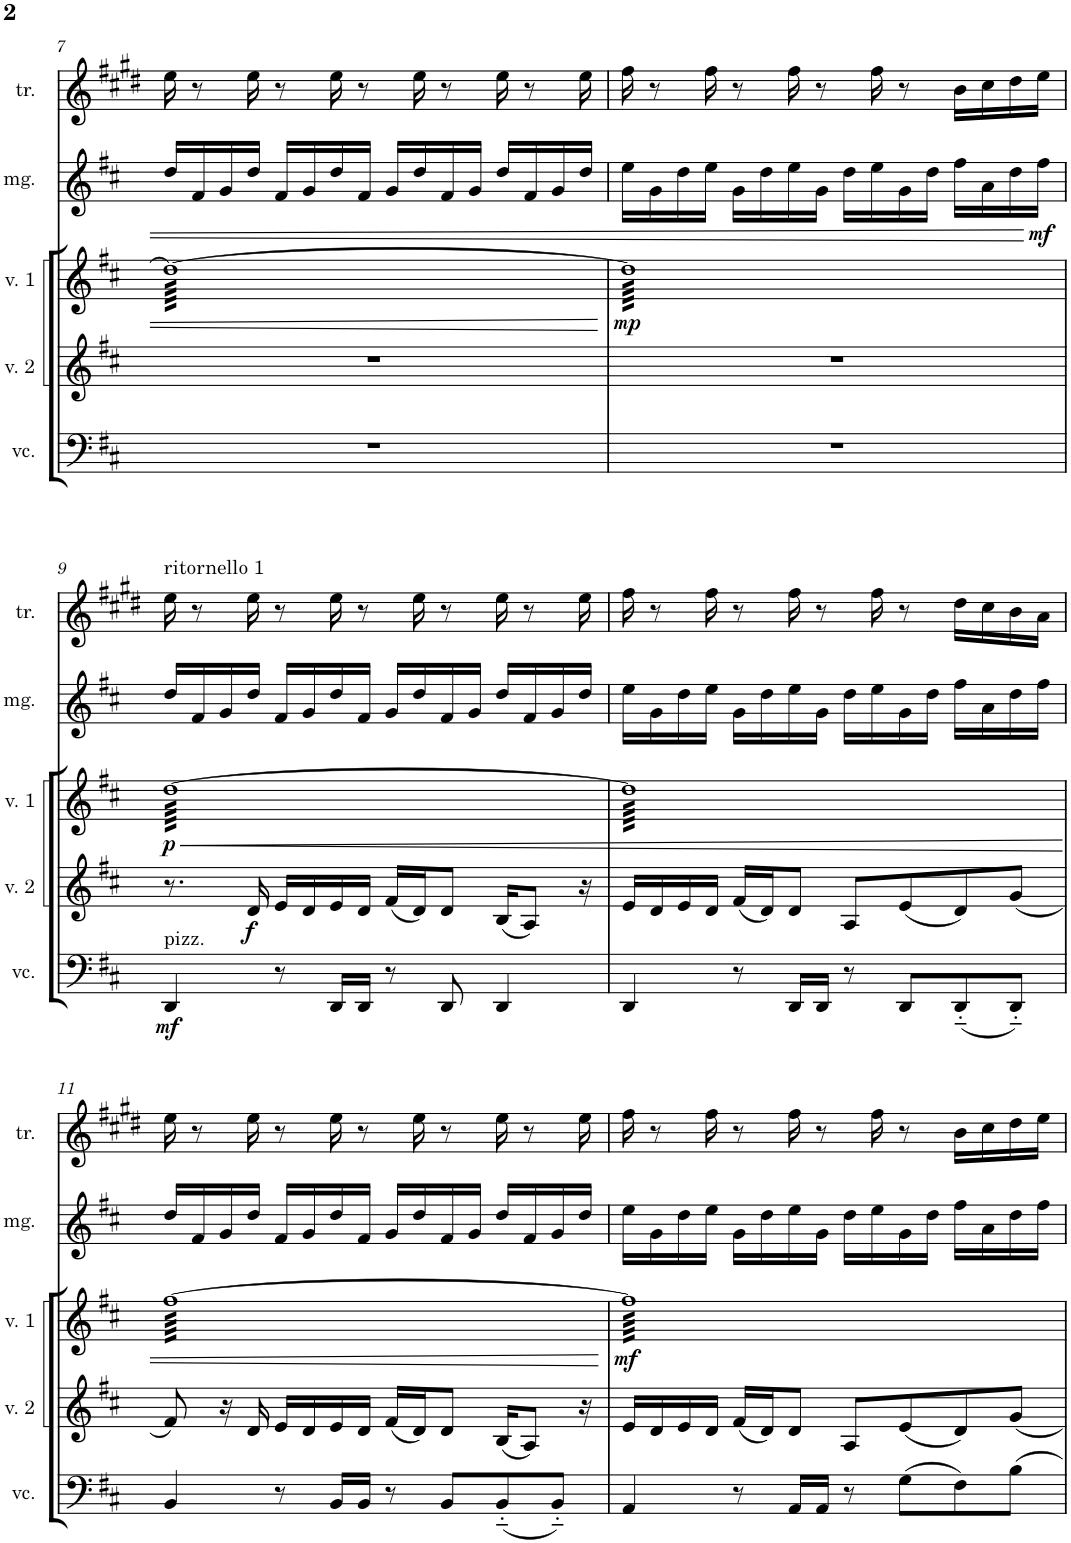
**kern	**dynam	**kern	**dynam	**kern	**dynam	**kern	**dynam	**kern
*part5	*part5	*part4	*part4	*part3	*part3	*part2	*part2	*part1
*staff5	*staff5	*staff4	*staff4	*staff3	*staff3	*staff2	*staff2	*staff1
*I"violoncello	*	*I"violino 2	*	*I"violino 1	*	*I"moog	*	*I"tromba
*I'vc.	*	*I'v. 2	*	*I'v. 1	*	*I'mg.	*	*I'tr.
!!LO:PB:g=z
*clefF4	*	*clefG2	*	*clefG2	*	*clefG2	*	*clefG2
*	*	*	*	*	*	*	*	*Trd1c2
*k[f#c#]	*	*k[f#c#]	*	*k[f#c#]	*	*k[f#c#]	*	*k[f#c#g#d#]
*M4/4	*	*M4/4	*	*M4/4	*	*M4/4	*	*M4/4
=7	=7	=7	=7	=7	=7	=7	=7	=7
*	*	*	*	*tremolo	*	*	*	*
1r	.	1r	.	64ddLLLL	.	16dd/LL	.	16ee\
.	.	.	.	64dd	.	.	.	.
.	.	.	.	64dd	.	.	.	.
.	.	.	.	64dd	.	.	.	.
.	.	.	.	64dd	.	16f#/	.	8r
.	.	.	.	64dd	.	.	.	.
.	.	.	.	64dd	.	.	.	.
.	.	.	.	64dd	.	.	.	.
.	.	.	.	64dd	.	16g/	.	.
.	.	.	.	64dd	.	.	.	.
.	.	.	.	64dd	.	.	.	.
.	.	.	.	64dd	.	.	.	.
.	.	.	.	64dd	.	16dd/JJ	.	16ee\
.	.	.	.	64dd	.	.	.	.
.	.	.	.	64dd	.	.	.	.
.	.	.	.	64dd	.	.	.	.
.	.	.	.	64dd	.	16f#/LL	.	8r
.	.	.	.	64dd	.	.	.	.
.	.	.	.	64dd	.	.	.	.
.	.	.	.	64dd	.	.	.	.
.	.	.	.	64dd	.	16g/	.	.
.	.	.	.	64dd	.	.	.	.
.	.	.	.	64dd	.	.	.	.
.	.	.	.	64dd	.	.	.	.
.	.	.	.	64dd	.	16dd/	.	16ee\
.	.	.	.	64dd	.	.	.	.
.	.	.	.	64dd	.	.	.	.
.	.	.	.	64dd	.	.	.	.
.	.	.	.	64dd	.	16f#/JJ	.	8r
.	.	.	.	64dd	.	.	.	.
.	.	.	.	64dd	.	.	.	.
.	.	.	.	64dd	.	.	.	.
.	.	.	.	64dd	.	16g/LL	.	.
.	.	.	.	64dd	.	.	.	.
.	.	.	.	64dd	.	.	.	.
.	.	.	.	64dd	.	.	.	.
.	.	.	.	64dd	.	16dd/	.	16ee\
.	.	.	.	64dd	.	.	.	.
.	.	.	.	64dd	.	.	.	.
.	.	.	.	64dd	.	.	.	.
.	.	.	.	64dd	.	16f#/	.	8r
.	.	.	.	64dd	.	.	.	.
.	.	.	.	64dd	.	.	.	.
.	.	.	.	64dd	.	.	.	.
.	.	.	.	64dd	.	16g/JJ	.	.
.	.	.	.	64dd	.	.	.	.
.	.	.	.	64dd	.	.	.	.
.	.	.	.	64dd	.	.	.	.
.	.	.	.	64dd	.	16dd/LL	.	16ee\
.	.	.	.	64dd	.	.	.	.
.	.	.	.	64dd	.	.	.	.
.	.	.	.	64dd	.	.	.	.
.	.	.	.	64dd	.	16f#/	.	8r
.	.	.	.	64dd	.	.	.	.
.	.	.	.	64dd	.	.	.	.
.	.	.	.	64dd	.	.	.	.
.	.	.	.	64dd	.	16g/	.	.
.	.	.	.	64dd	.	.	.	.
.	.	.	.	64dd	.	.	.	.
.	.	.	.	64dd	.	.	.	.
.	.	.	.	64dd	.	16dd/JJ	.	16ee\
.	.	.	.	64dd	.	.	.	.
.	.	.	.	64dd	.	.	.	.
.	.	.	.	64ddJJJJ	.	.	.	.
=8	=8	=8	=8	=8	=8	=8	=8	=8
!	!	!	!	!	!LO:DY:b	!	!	!
1r	.	1r	.	64dd]LLLL	mp	16ee\LL	.	16ff#\
.	.	.	.	64dd	.	.	.	.
.	.	.	.	64dd	.	.	.	.
.	.	.	.	64dd	.	.	.	.
.	.	.	.	64dd	.	16g\	.	8r
.	.	.	.	64dd	.	.	.	.
.	.	.	.	64dd	.	.	.	.
.	.	.	.	64dd	.	.	.	.
.	.	.	.	64dd	.	16dd\	.	.
.	.	.	.	64dd	.	.	.	.
.	.	.	.	64dd	.	.	.	.
.	.	.	.	64dd	.	.	.	.
.	.	.	.	64dd	.	16ee\JJ	.	16ff#\
.	.	.	.	64dd	.	.	.	.
.	.	.	.	64dd	.	.	.	.
.	.	.	.	64dd	.	.	.	.
.	.	.	.	64dd	.	16g\LL	.	8r
.	.	.	.	64dd	.	.	.	.
.	.	.	.	64dd	.	.	.	.
.	.	.	.	64dd	.	.	.	.
.	.	.	.	64dd	.	16dd\	.	.
.	.	.	.	64dd	.	.	.	.
.	.	.	.	64dd	.	.	.	.
.	.	.	.	64dd	.	.	.	.
.	.	.	.	64dd	.	16ee\	.	16ff#\
.	.	.	.	64dd	.	.	.	.
.	.	.	.	64dd	.	.	.	.
.	.	.	.	64dd	.	.	.	.
.	.	.	.	64dd	.	16g\JJ	.	8r
.	.	.	.	64dd	.	.	.	.
.	.	.	.	64dd	.	.	.	.
.	.	.	.	64dd	.	.	.	.
.	.	.	.	64dd	.	16dd\LL	.	.
.	.	.	.	64dd	.	.	.	.
.	.	.	.	64dd	.	.	.	.
.	.	.	.	64dd	.	.	.	.
.	.	.	.	64dd	.	16ee\	.	16ff#\
.	.	.	.	64dd	.	.	.	.
.	.	.	.	64dd	.	.	.	.
.	.	.	.	64dd	.	.	.	.
.	.	.	.	64dd	.	16g\	.	8r
.	.	.	.	64dd	.	.	.	.
.	.	.	.	64dd	.	.	.	.
.	.	.	.	64dd	.	.	.	.
.	.	.	.	64dd	.	16dd\JJ	.	.
.	.	.	.	64dd	.	.	.	.
.	.	.	.	64dd	.	.	.	.
.	.	.	.	64dd	.	.	.	.
.	.	.	.	64dd	.	16ff#\LL	.	16b\LL
.	.	.	.	64dd	.	.	.	.
.	.	.	.	64dd	.	.	.	.
.	.	.	.	64dd	.	.	.	.
.	.	.	.	64dd	.	16a\	.	16cc#\
.	.	.	.	64dd	.	.	.	.
.	.	.	.	64dd	.	.	.	.
.	.	.	.	64dd	.	.	.	.
.	.	.	.	64dd	.	16dd\	.	16dd#\
.	.	.	.	64dd	.	.	.	.
.	.	.	.	64dd	.	.	.	.
.	.	.	.	64dd	.	.	.	.
!	!	!	!	!	!	!	!LO:DY:b	!
.	.	.	.	64dd	.	16ff#\JJ	mf	16ee\JJ
.	.	.	.	64dd	.	.	.	.
.	.	.	.	64dd	.	.	.	.
.	.	.	.	64ddJJJJ	.	.	.	.
!!LO:LB:g=z
=9	=9	=9	=9	=9	=9	=9	=9	=9
!	!	!	!	!	!	!	!	!LO:TX:a:t=ritornello 1
!LO:TX:a:t=pizz.	!	!	!	!	!	!	!	!
!	!LO:DY:b	!	!	!	!LO:HP:b	!	!	!
!	!	!	!	!	!LO:DY:n=1:b	!	!	!
4DD/	mf	8.r	.	[64ddLLLL	< p	16dd/LL	.	16ee\
.	.	.	.	64dd	.	.	.	.
.	.	.	.	64dd	.	.	.	.
.	.	.	.	64dd	.	.	.	.
.	.	.	.	64dd	.	16f#/	.	8r
.	.	.	.	64dd	.	.	.	.
.	.	.	.	64dd	.	.	.	.
.	.	.	.	64dd	.	.	.	.
.	.	.	.	64dd	.	16g/	.	.
.	.	.	.	64dd	.	.	.	.
.	.	.	.	64dd	.	.	.	.
.	.	.	.	64dd	.	.	.	.
!	!	!	!LO:DY:b	!	!	!	!	!
.	.	16d/	f	64dd	.	16dd/JJ	.	16ee\
.	.	.	.	64dd	.	.	.	.
.	.	.	.	64dd	.	.	.	.
.	.	.	.	64dd	.	.	.	.
8r	.	16e/LL	.	64dd	.	16f#/LL	.	8r
.	.	.	.	64dd	.	.	.	.
.	.	.	.	64dd	.	.	.	.
.	.	.	.	64dd	.	.	.	.
.	.	16d/	.	64dd	.	16g/	.	.
.	.	.	.	64dd	.	.	.	.
.	.	.	.	64dd	.	.	.	.
.	.	.	.	64dd	.	.	.	.
16DD/LL	.	16e/	.	64dd	.	16dd/	.	16ee\
.	.	.	.	64dd	.	.	.	.
.	.	.	.	64dd	.	.	.	.
.	.	.	.	64dd	.	.	.	.
16DD/JJ	.	16d/JJ	.	64dd	.	16f#/JJ	.	8r
.	.	.	.	64dd	.	.	.	.
.	.	.	.	64dd	.	.	.	.
.	.	.	.	64dd	.	.	.	.
8r	.	(16f#/LL	.	64dd	.	16g/LL	.	.
.	.	.	.	64dd	.	.	.	.
.	.	.	.	64dd	.	.	.	.
.	.	.	.	64dd	.	.	.	.
.	.	16d/J)	.	64dd	.	16dd/	.	16ee\
.	.	.	.	64dd	.	.	.	.
.	.	.	.	64dd	.	.	.	.
.	.	.	.	64dd	.	.	.	.
8DD/	.	8d/J	.	64dd	.	16f#/	.	8r
.	.	.	.	64dd	.	.	.	.
.	.	.	.	64dd	.	.	.	.
.	.	.	.	64dd	.	.	.	.
.	.	.	.	64dd	.	16g/JJ	.	.
.	.	.	.	64dd	.	.	.	.
.	.	.	.	64dd	.	.	.	.
.	.	.	.	64dd	.	.	.	.
4DD/	.	(16B/KL	.	64dd	.	16dd/LL	.	16ee\
.	.	.	.	64dd	.	.	.	.
.	.	.	.	64dd	.	.	.	.
.	.	.	.	64dd	.	.	.	.
.	.	8A/J)	.	64dd	.	16f#/	.	8r
.	.	.	.	64dd	.	.	.	.
.	.	.	.	64dd	.	.	.	.
.	.	.	.	64dd	.	.	.	.
.	.	.	.	64dd	.	16g/	.	.
.	.	.	.	64dd	.	.	.	.
.	.	.	.	64dd	.	.	.	.
.	.	.	.	64dd	.	.	.	.
.	.	16r	.	64dd	.	16dd/JJ	.	16ee\
.	.	.	.	64dd	.	.	.	.
.	.	.	.	64dd	.	.	.	.
.	.	.	.	64ddJJJJ	.	.	.	.
=10	=10	=10	=10	=10	=10	=10	=10	=10
4DD/	.	16e/LL	.	64dd]LLLL	.	16ee\LL	.	16ff#\
.	.	.	.	64dd	.	.	.	.
.	.	.	.	64dd	.	.	.	.
.	.	.	.	64dd	.	.	.	.
.	.	16d/	.	64dd	.	16g\	.	8r
.	.	.	.	64dd	.	.	.	.
.	.	.	.	64dd	.	.	.	.
.	.	.	.	64dd	.	.	.	.
.	.	16e/	.	64dd	.	16dd\	.	.
.	.	.	.	64dd	.	.	.	.
.	.	.	.	64dd	.	.	.	.
.	.	.	.	64dd	.	.	.	.
.	.	16d/JJ	.	64dd	.	16ee\JJ	.	16ff#\
.	.	.	.	64dd	.	.	.	.
.	.	.	.	64dd	.	.	.	.
.	.	.	.	64dd	.	.	.	.
8r	.	(16f#/LL	.	64dd	.	16g\LL	.	8r
.	.	.	.	64dd	.	.	.	.
.	.	.	.	64dd	.	.	.	.
.	.	.	.	64dd	.	.	.	.
.	.	16d/J)	.	64dd	.	16dd\	.	.
.	.	.	.	64dd	.	.	.	.
.	.	.	.	64dd	.	.	.	.
.	.	.	.	64dd	.	.	.	.
16DD/LL	.	8d/J	.	64dd	.	16ee\	.	16ff#\
.	.	.	.	64dd	.	.	.	.
.	.	.	.	64dd	.	.	.	.
.	.	.	.	64dd	.	.	.	.
16DD/JJ	.	.	.	64dd	.	16g\JJ	.	8r
.	.	.	.	64dd	.	.	.	.
.	.	.	.	64dd	.	.	.	.
.	.	.	.	64dd	.	.	.	.
8r	.	8A/L	.	64dd	.	16dd\LL	.	.
.	.	.	.	64dd	.	.	.	.
.	.	.	.	64dd	.	.	.	.
.	.	.	.	64dd	.	.	.	.
.	.	.	.	64dd	.	16ee\	.	16ff#\
.	.	.	.	64dd	.	.	.	.
.	.	.	.	64dd	.	.	.	.
.	.	.	.	64dd	.	.	.	.
8DD/L	.	(8e/	.	64dd	.	16g\	.	8r
.	.	.	.	64dd	.	.	.	.
.	.	.	.	64dd	.	.	.	.
.	.	.	.	64dd	.	.	.	.
.	.	.	.	64dd	.	16dd\JJ	.	.
.	.	.	.	64dd	.	.	.	.
.	.	.	.	64dd	.	.	.	.
.	.	.	.	64dd	.	.	.	.
(8DD'~/	.	8d/)	.	64dd	.	16ff#\LL	.	16dd#\LL
.	.	.	.	64dd	.	.	.	.
.	.	.	.	64dd	.	.	.	.
.	.	.	.	64dd	.	.	.	.
.	.	.	.	64dd	.	16a\	.	16cc#\
.	.	.	.	64dd	.	.	.	.
.	.	.	.	64dd	.	.	.	.
.	.	.	.	64dd	.	.	.	.
8DD'~/J)	.	(8g/J	.	64dd	.	16dd\	.	16b\
.	.	.	.	64dd	.	.	.	.
.	.	.	.	64dd	.	.	.	.
.	.	.	.	64dd	.	.	.	.
.	.	.	.	64dd	.	16ff#\JJ	.	16a\JJ
.	.	.	.	64dd	.	.	.	.
.	.	.	.	64dd	.	.	.	.
.	.	.	.	64ddJJJJ	.	.	.	.
!!LO:LB:g=z
=11	=11	=11	=11	=11	=11	=11	=11	=11
4BB/	.	8f#/)	.	[64ff#LLLL	.	16dd/LL	.	16ee\
.	.	.	.	64ff#	.	.	.	.
.	.	.	.	64ff#	.	.	.	.
.	.	.	.	64ff#	.	.	.	.
.	.	.	.	64ff#	.	16f#/	.	8r
.	.	.	.	64ff#	.	.	.	.
.	.	.	.	64ff#	.	.	.	.
.	.	.	.	64ff#	.	.	.	.
.	.	16r	.	64ff#	.	16g/	.	.
.	.	.	.	64ff#	.	.	.	.
.	.	.	.	64ff#	.	.	.	.
.	.	.	.	64ff#	.	.	.	.
.	.	16d/	.	64ff#	.	16dd/JJ	.	16ee\
.	.	.	.	64ff#	.	.	.	.
.	.	.	.	64ff#	.	.	.	.
.	.	.	.	64ff#	.	.	.	.
8r	.	16e/LL	.	64ff#	.	16f#/LL	.	8r
.	.	.	.	64ff#	.	.	.	.
.	.	.	.	64ff#	.	.	.	.
.	.	.	.	64ff#	.	.	.	.
.	.	16d/	.	64ff#	.	16g/	.	.
.	.	.	.	64ff#	.	.	.	.
.	.	.	.	64ff#	.	.	.	.
.	.	.	.	64ff#	.	.	.	.
16BB/LL	.	16e/	.	64ff#	.	16dd/	.	16ee\
.	.	.	.	64ff#	.	.	.	.
.	.	.	.	64ff#	.	.	.	.
.	.	.	.	64ff#	.	.	.	.
16BB/JJ	.	16d/JJ	.	64ff#	.	16f#/JJ	.	8r
.	.	.	.	64ff#	.	.	.	.
.	.	.	.	64ff#	.	.	.	.
.	.	.	.	64ff#	.	.	.	.
8r	.	(16f#/LL	.	64ff#	.	16g/LL	.	.
.	.	.	.	64ff#	.	.	.	.
.	.	.	.	64ff#	.	.	.	.
.	.	.	.	64ff#	.	.	.	.
.	.	16d/J)	.	64ff#	.	16dd/	.	16ee\
.	.	.	.	64ff#	.	.	.	.
.	.	.	.	64ff#	.	.	.	.
.	.	.	.	64ff#	.	.	.	.
8BB/L	.	8d/J	.	64ff#	.	16f#/	.	8r
.	.	.	.	64ff#	.	.	.	.
.	.	.	.	64ff#	.	.	.	.
.	.	.	.	64ff#	.	.	.	.
.	.	.	.	64ff#	.	16g/JJ	.	.
.	.	.	.	64ff#	.	.	.	.
.	.	.	.	64ff#	.	.	.	.
.	.	.	.	64ff#	.	.	.	.
(8BB'~/	.	(16B/KL	.	64ff#	.	16dd/LL	.	16ee\
.	.	.	.	64ff#	.	.	.	.
.	.	.	.	64ff#	.	.	.	.
.	.	.	.	64ff#	.	.	.	.
.	.	8A/J)	.	64ff#	.	16f#/	.	8r
.	.	.	.	64ff#	.	.	.	.
.	.	.	.	64ff#	.	.	.	.
.	.	.	.	64ff#	.	.	.	.
8BB'~/J)	.	.	.	64ff#	.	16g/	.	.
.	.	.	.	64ff#	.	.	.	.
.	.	.	.	64ff#	.	.	.	.
.	.	.	.	64ff#	.	.	.	.
.	.	16r	.	64ff#	.	16dd/JJ	.	16ee\
.	.	.	.	64ff#	.	.	.	.
.	.	.	.	64ff#	.	.	.	.
.	.	.	.	64ff#JJJJ	.	.	.	.
.	.	.	.	.	[	.	.	.
=12	=12	=12	=12	=12	=12	=12	=12	=12
!	!	!	!	!	!LO:DY:b	!	!	!
4AA/	.	16e/LL	.	64ff#]LLLL	mf	16ee\LL	.	16ff#\
.	.	.	.	64ff#	.	.	.	.
.	.	.	.	64ff#	.	.	.	.
.	.	.	.	64ff#	.	.	.	.
.	.	16d/	.	64ff#	.	16g\	.	8r
.	.	.	.	64ff#	.	.	.	.
.	.	.	.	64ff#	.	.	.	.
.	.	.	.	64ff#	.	.	.	.
.	.	16e/	.	64ff#	.	16dd\	.	.
.	.	.	.	64ff#	.	.	.	.
.	.	.	.	64ff#	.	.	.	.
.	.	.	.	64ff#	.	.	.	.
.	.	16d/JJ	.	64ff#	.	16ee\JJ	.	16ff#\
.	.	.	.	64ff#	.	.	.	.
.	.	.	.	64ff#	.	.	.	.
.	.	.	.	64ff#	.	.	.	.
8r	.	(16f#/LL	.	64ff#	.	16g\LL	.	8r
.	.	.	.	64ff#	.	.	.	.
.	.	.	.	64ff#	.	.	.	.
.	.	.	.	64ff#	.	.	.	.
.	.	16d/J)	.	64ff#	.	16dd\	.	.
.	.	.	.	64ff#	.	.	.	.
.	.	.	.	64ff#	.	.	.	.
.	.	.	.	64ff#	.	.	.	.
16AA/LL	.	8d/J	.	64ff#	.	16ee\	.	16ff#\
.	.	.	.	64ff#	.	.	.	.
.	.	.	.	64ff#	.	.	.	.
.	.	.	.	64ff#	.	.	.	.
16AA/JJ	.	.	.	64ff#	.	16g\JJ	.	8r
.	.	.	.	64ff#	.	.	.	.
.	.	.	.	64ff#	.	.	.	.
.	.	.	.	64ff#	.	.	.	.
8r	.	8A/L	.	64ff#	.	16dd\LL	.	.
.	.	.	.	64ff#	.	.	.	.
.	.	.	.	64ff#	.	.	.	.
.	.	.	.	64ff#	.	.	.	.
.	.	.	.	64ff#	.	16ee\	.	16ff#\
.	.	.	.	64ff#	.	.	.	.
.	.	.	.	64ff#	.	.	.	.
.	.	.	.	64ff#	.	.	.	.
(8G\L	.	(8e/	.	64ff#	.	16g\	.	8r
.	.	.	.	64ff#	.	.	.	.
.	.	.	.	64ff#	.	.	.	.
.	.	.	.	64ff#	.	.	.	.
.	.	.	.	64ff#	.	16dd\JJ	.	.
.	.	.	.	64ff#	.	.	.	.
.	.	.	.	64ff#	.	.	.	.
.	.	.	.	64ff#	.	.	.	.
8F#\)	.	8d/)	.	64ff#	.	16ff#\LL	.	16b\LL
.	.	.	.	64ff#	.	.	.	.
.	.	.	.	64ff#	.	.	.	.
.	.	.	.	64ff#	.	.	.	.
.	.	.	.	64ff#	.	16a\	.	16cc#\
.	.	.	.	64ff#	.	.	.	.
.	.	.	.	64ff#	.	.	.	.
.	.	.	.	64ff#	.	.	.	.
8B\J	.	8g/J	.	64ff#	.	16dd\	.	16dd#\
.	.	.	.	64ff#	.	.	.	.
.	.	.	.	64ff#	.	.	.	.
.	.	.	.	64ff#	.	.	.	.
.	.	.	.	64ff#	.	16ff#\JJ	.	16ee\JJ
.	.	.	.	64ff#	.	.	.	.
.	.	.	.	64ff#	.	.	.	.
.	.	.	.	64ff#JJJJ	.	.	.	.
*	*	*	*	*Xtremolo	*	*	*	*
=	=	=	=	=	=	=	=	=
*-	*-	*-	*-	*-	*-	*-	*-	*-
